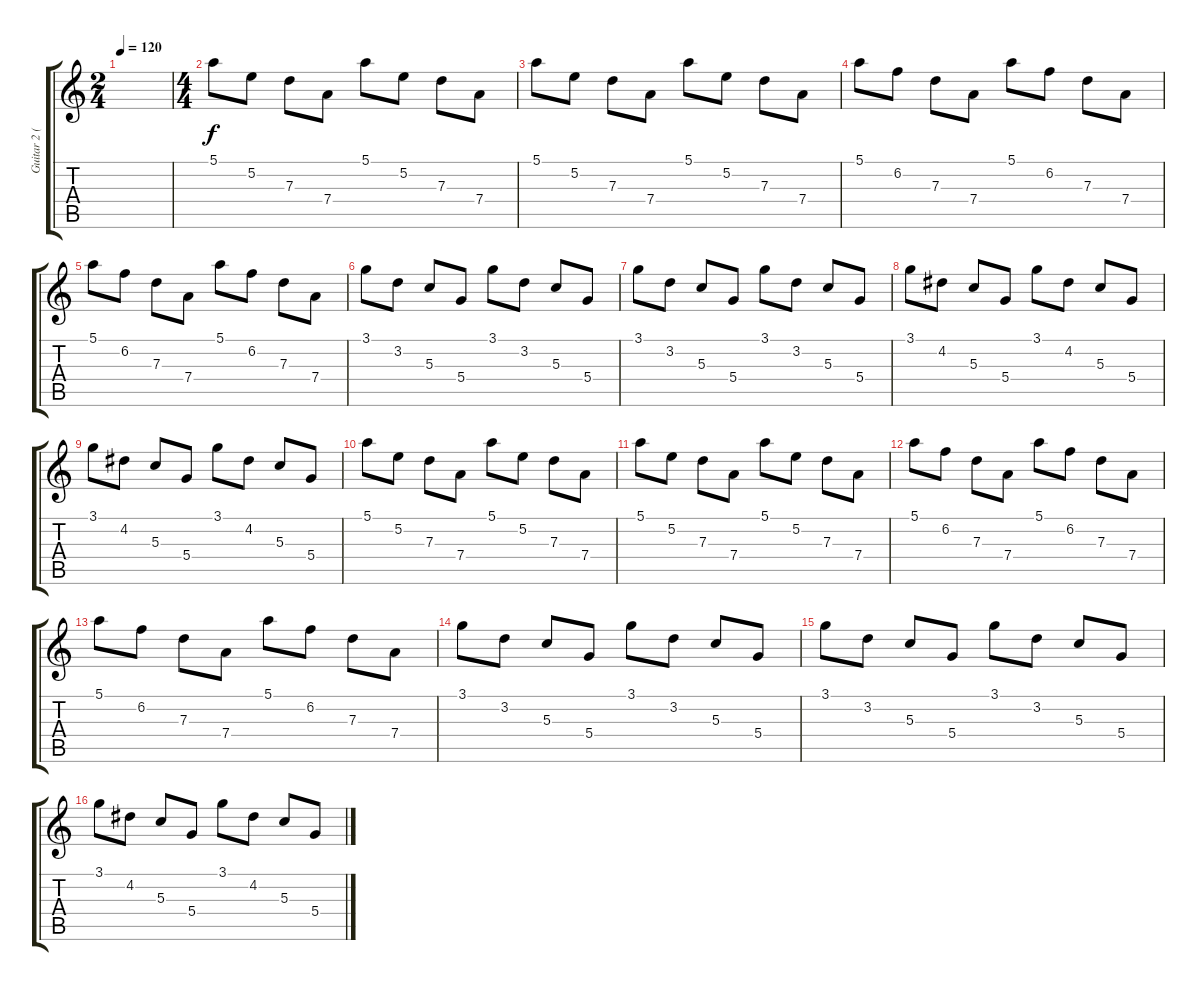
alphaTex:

\track ("Guitar 2 (Kristian Niemainn)" "Guitar 2 (") {instrument distortionguitar}
\staff {score tabs}
\tuning (E4 B3 G3 D3 A2 E2) {hide}
\ts (2 4)
\tempo 120
\clef g2
\ks c
|
\ts (4 4)
5.1.8 5.2.8 7.3.8 7.4.8 5.1.8 5.2.8 7.3.8 7.4.8 |
5.1.8 5.2.8 7.3.8 7.4.8 5.1.8 5.2.8 7.3.8 7.4.8 |
5.1.8 6.2.8 7.3.8 7.4.8 5.1.8 6.2.8 7.3.8 7.4.8 |
5.1.8 6.2.8 7.3.8 7.4.8 5.1.8 6.2.8 7.3.8 7.4.8 |
3.1.8 3.2.8 5.3.8 5.4.8 3.1.8 3.2.8 5.3.8 5.4.8 |
3.1.8 3.2.8 5.3.8 5.4.8 3.1.8 3.2.8 5.3.8 5.4.8 |
3.1.8 4.2.8 5.3.8 5.4.8 3.1.8 4.2.8 5.3.8 5.4.8 |
3.1.8 4.2.8 5.3.8 5.4.8 3.1.8 4.2.8 5.3.8 5.4.8 |
5.1.8 5.2.8 7.3.8 7.4.8 5.1.8 5.2.8 7.3.8 7.4.8 |
5.1.8 5.2.8 7.3.8 7.4.8 5.1.8 5.2.8 7.3.8 7.4.8 |
5.1.8 6.2.8 7.3.8 7.4.8 5.1.8 6.2.8 7.3.8 7.4.8 |
5.1.8 6.2.8 7.3.8 7.4.8 5.1.8 6.2.8 7.3.8 7.4.8 |
3.1.8 3.2.8 5.3.8 5.4.8 3.1.8 3.2.8 5.3.8 5.4.8 |
3.1.8 3.2.8 5.3.8 5.4.8 3.1.8 3.2.8 5.3.8 5.4.8 |
3.1.8 4.2.8 5.3.8 5.4.8 3.1.8 4.2.8 5.3.8 5.4.8
